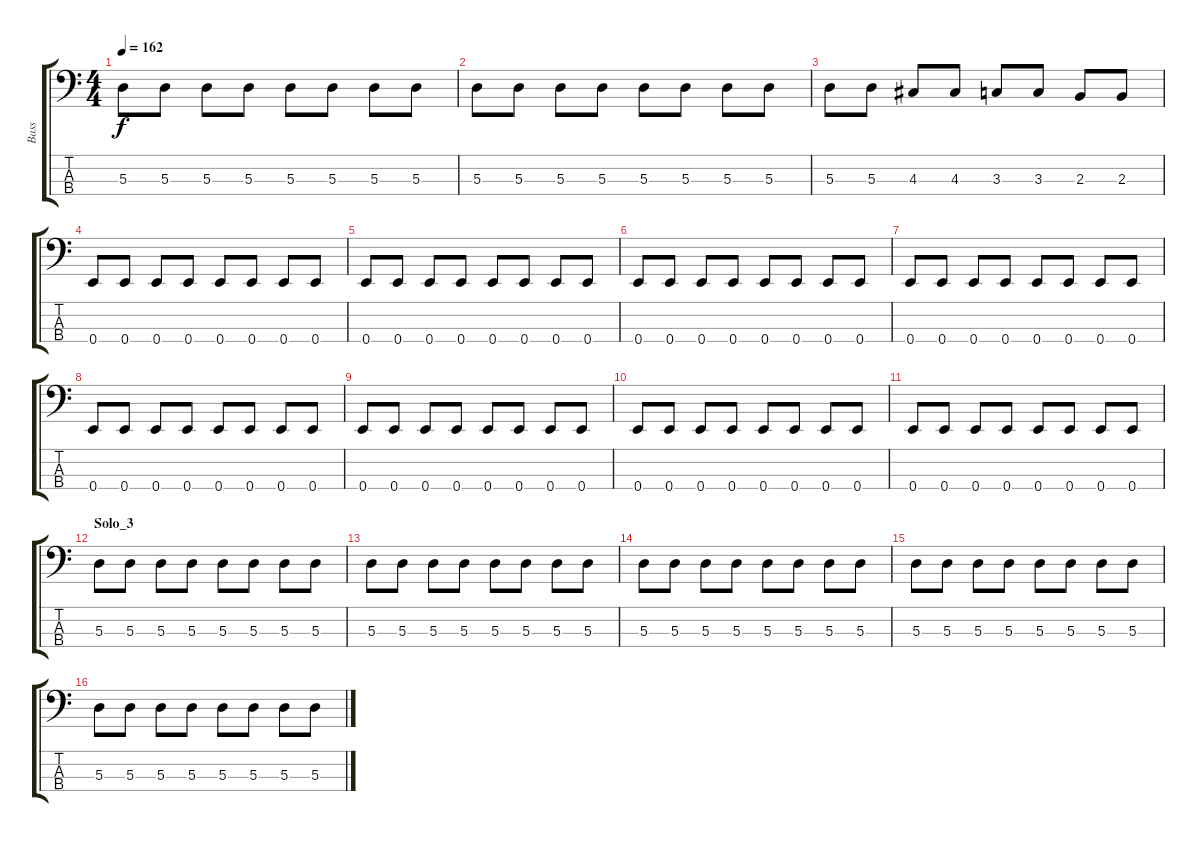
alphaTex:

\track ("Bass" "Bass") {instrument electricbassfinger}
\staff {score tabs}
\tuning (G2 D2 A1 E1) {hide}
\ts (4 4)
\tempo 162
\clef f4
\ks c
5.3.8{dy f} 5.3.8 5.3.8 5.3.8 5.3.8 5.3.8 5.3.8 5.3.8 |
5.3.8 5.3.8 5.3.8 5.3.8 5.3.8 5.3.8 5.3.8 5.3.8 |
5.3.8 5.3.8 4.3.8 4.3.8 3.3.8 3.3.8 2.3.8 2.3.8 |
0.4.8 0.4.8 0.4.8 0.4.8 0.4.8 0.4.8 0.4.8 0.4.8 |
0.4.8 0.4.8 0.4.8 0.4.8 0.4.8 0.4.8 0.4.8 0.4.8 |
0.4.8 0.4.8 0.4.8 0.4.8 0.4.8 0.4.8 0.4.8 0.4.8 |
0.4.8 0.4.8 0.4.8 0.4.8 0.4.8 0.4.8 0.4.8 0.4.8 |
0.4.8 0.4.8 0.4.8 0.4.8 0.4.8 0.4.8 0.4.8 0.4.8 |
0.4.8 0.4.8 0.4.8 0.4.8 0.4.8 0.4.8 0.4.8 0.4.8 |
0.4.8 0.4.8 0.4.8 0.4.8 0.4.8 0.4.8 0.4.8 0.4.8 |
0.4.8 0.4.8 0.4.8 0.4.8 0.4.8 0.4.8 0.4.8 0.4.8 |
\section ("" "Solo_3")
5.3.8{instrument electricbassfinger} 5.3.8 5.3.8 5.3.8 5.3.8 5.3.8 5.3.8 5.3.8 |
5.3.8 5.3.8 5.3.8 5.3.8 5.3.8 5.3.8 5.3.8 5.3.8 |
5.3.8 5.3.8 5.3.8 5.3.8 5.3.8 5.3.8 5.3.8 5.3.8 |
5.3.8 5.3.8 5.3.8 5.3.8 5.3.8 5.3.8 5.3.8 5.3.8 |
5.3.8{instrument electricbassfinger} 5.3.8 5.3.8 5.3.8 5.3.8 5.3.8 5.3.8 5.3.8
